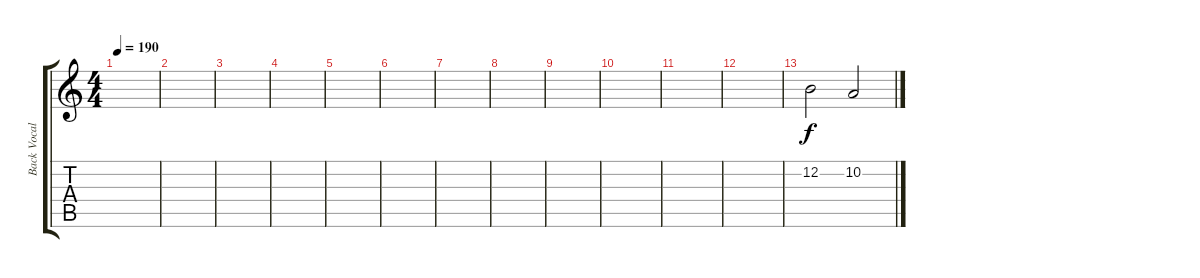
\track ("Back Vocals" "Back Vocal") {instrument clarinet}
\staff {score tabs}
\tuning (E4 B3 G3 D3 A2 E2) {hide}
\ts (4 4)
\tempo 190
\clef g2
\ks c
|
|
|
|
|
|
|
|
|
|
|
|
12.2.2 10.2.2
